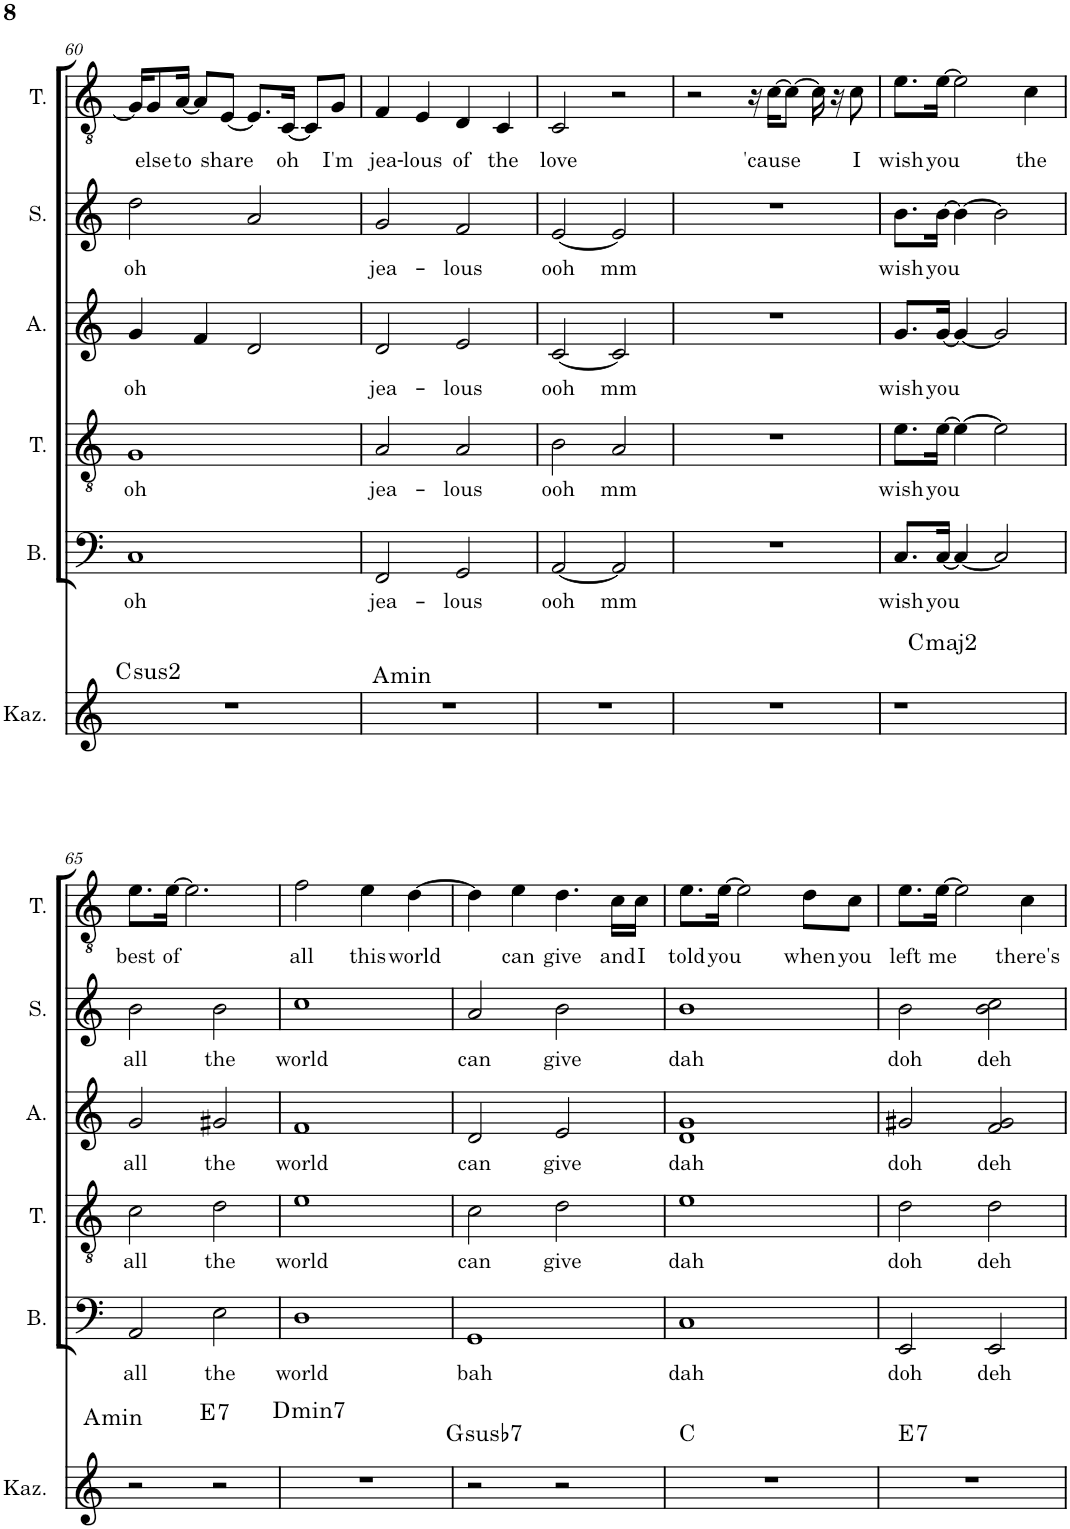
**kern	**harte	**kern	**text	**kern	**text	**kern	**text	**kern	**text	**kern	**text
*part6	*part6	*part5	*part5	*part4	*part4	*part3	*part3	*part2	*part2	*part1	*part1
*staff6	*	*staff5	*staff5	*staff4	*staff4	*staff3	*staff3	*staff2	*staff2	*staff1	*staff1
*I"Kazoo	*	*I"Bass	*	*I"Tenor	*	*I"Alto	*	*I"Soprano	*	*I"Tenor	*
*I'Kaz.	*	*I'B.	*	*I'T.	*	*I'A.	*	*I'S.	*	*I'T.	*
!!LO:PB:g=z
*clefG2	*	*clefF4	*	*clefGv2	*	*clefG2	*	*clefG2	*	*clefGv2	*
*k[]	*	*k[]	*	*k[]	*	*k[]	*	*k[]	*	*k[]	*
*M4/4	*	*M4/4	*	*M4/4	*	*M4/4	*	*M4/4	*	*M4/4	*
=60	=60	=60	=60	=60	=60	=60	=60	=60	=60	=60	=60
!	!LO:H:kt=2	!	!LO:LY:b	!	!LO:LY:b	!	!LO:LY:b	!	!LO:LY:b	!	!
1r	C:(1,2,5)	1C	oh	1G	oh	4g/	oh	2dd\	oh	16G/KL]	.
!	!	!	!	!	!	!	!	!	!	!	!LO:LY:b
.	.	.	.	.	.	.	.	.	.	8G/	else
!	!	!	!	!	!	!	!	!	!	!	!LO:LY:b
.	.	.	.	.	.	.	.	.	.	[16A/Jk	to
.	.	.	.	.	.	4f/	.	.	.	8A/L]	.
!	!	!	!	!	!	!	!	!	!	!	!LO:LY:b
.	.	.	.	.	.	.	.	.	.	[8E/J	share
.	.	.	.	.	.	2d/	.	2a/	.	8.E/L]	.
!	!	!	!	!	!	!	!	!	!	!	!LO:LY:b
.	.	.	.	.	.	.	.	.	.	[16C/Jk	oh
.	.	.	.	.	.	.	.	.	.	8C/L]	.
!	!	!	!	!	!	!	!	!	!	!	!LO:LY:b
.	.	.	.	.	.	.	.	.	.	8G/J	I'm
=61	=61	=61	=61	=61	=61	=61	=61	=61	=61	=61	=61
!	!LO:H:kt=min	!	!LO:LY:b	!	!LO:LY:b	!	!LO:LY:b	!	!LO:LY:b	!	!LO:LY:b
1r	A:min	2FF/	jea-	2A/	jea-	2d/	jea-	2g/	jea-	4F/	jea-
!	!	!	!	!	!	!	!	!	!	!	!LO:LY:b
.	.	.	.	.	.	.	.	.	.	4E/	-lous
!	!	!	!LO:LY:b	!	!LO:LY:b	!	!LO:LY:b	!	!LO:LY:b	!	!LO:LY:b
.	.	2GG/	-lous	2A/	-lous	2e/	-lous	2f/	-lous	4D/	of
!	!	!	!	!	!	!	!	!	!	!	!LO:LY:b
.	.	.	.	.	.	.	.	.	.	4C/	the
=62	=62	=62	=62	=62	=62	=62	=62	=62	=62	=62	=62
!	!	!	!LO:LY:b	!	!LO:LY:b	!	!LO:LY:b	!	!LO:LY:b	!	!LO:LY:b
1r	.	[2AA/	ooh	2B\	ooh	[2c/	ooh	[2e/	ooh	2C/	love
!	!	!	!LO:LY:b	!	!LO:LY:b	!	!LO:LY:b	!	!LO:LY:b	!	!
.	.	2AA/]	mm	2A/	mm	2c/]	mm	2e/]	mm	2r	.
=63	=63	=63	=63	=63	=63	=63	=63	=63	=63	=63	=63
1r	.	1r	.	1r	.	1r	.	1r	.	2r	.
.	.	.	.	.	.	.	.	.	.	16r	.
!	!	!	!	!	!	!	!	!	!	!	!LO:LY:b
.	.	.	.	.	.	.	.	.	.	[16c\KL	'cause
.	.	.	.	.	.	.	.	.	.	8c\J_	.
.	.	.	.	.	.	.	.	.	.	16c\]	.
.	.	.	.	.	.	.	.	.	.	16r	.
!	!	!	!	!	!	!	!	!	!	!	!LO:LY:b
.	.	.	.	.	.	.	.	.	.	8c\	I
=64	=64	=64	=64	=64	=64	=64	=64	=64	=64	=64	=64
!	!LO:H:kt=maj	!	!LO:LY:b	!	!LO:LY:b	!	!LO:LY:b	!	!LO:LY:b	!	!LO:LY:b
1r	C:maj(2)	8.C/L	wish	8.e\L	wish	8.g/L	wish	8.b\L	wish	8.e\L	wish
!	!	!	!LO:LY:b	!	!LO:LY:b	!	!LO:LY:b	!	!LO:LY:b	!	!LO:LY:b
.	.	[16C/Jk	you	[16e\Jk	you	[16g/Jk	you	[16b\Jk	you	[16e\Jk	you
.	.	4C/_	.	4e\_	.	4g/_	.	4b\_	.	2e\]	.
.	.	2C/]	.	2e\]	.	2g/]	.	2b\]	.	.	.
!	!	!	!	!	!	!	!	!	!	!	!LO:LY:b
.	.	.	.	.	.	.	.	.	.	4c\	the
!!LO:LB:g=z
=65	=65	=65	=65	=65	=65	=65	=65	=65	=65	=65	=65
!	!LO:H:kt=min	!	!LO:LY:b	!	!LO:LY:b	!	!LO:LY:b	!	!LO:LY:b	!	!LO:LY:b
2r	A:min	2AA/	all	2c\	all	2g/	all	2b\	all	8.e\L	best
!	!	!	!	!	!	!	!	!	!	!	!LO:LY:b
.	.	.	.	.	.	.	.	.	.	[16e\Jk	of
.	.	.	.	.	.	.	.	.	.	2.e\]	.
!	!LO:H:kt=7	!	!LO:LY:b	!	!LO:LY:b	!	!LO:LY:b	!	!LO:LY:b	!	!
2r	E:7	2E\	the	2d\	the	2g#X/	the	2b\	the	.	.
=66	=66	=66	=66	=66	=66	=66	=66	=66	=66	=66	=66
!	!LO:H:kt=min7	!	!LO:LY:b	!	!LO:LY:b	!	!LO:LY:b	!	!LO:LY:b	!	!LO:LY:b
1r	D:min7	1D	world	1e	world	1f	world	1cc	world	2f\	all
!	!	!	!	!	!	!	!	!	!	!	!LO:LY:b
.	.	.	.	.	.	.	.	.	.	4e\	this
!	!	!	!	!	!	!	!	!	!	!	!LO:LY:b
.	.	.	.	.	.	.	.	.	.	[4d\	world
=67	=67	=67	=67	=67	=67	=67	=67	=67	=67	=67	=67
!	!LO:H:kt=b7	!	!LO:LY:b	!	!LO:LY:b	!	!LO:LY:b	!	!LO:LY:b	!	!
2r	G:maj	1GG	bah	2c\	can	2d/	can	2a/	can	4d\]	.
!	!	!	!	!	!	!	!	!	!	!	!LO:LY:b
.	.	.	.	.	.	.	.	.	.	4e\	can
!	!	!	!	!	!LO:LY:b	!	!LO:LY:b	!	!LO:LY:b	!	!LO:LY:b
2r	.	.	.	2d\	give	2e/	give	2b\	give	4.d\	give
!	!	!	!	!	!	!	!	!	!	!	!LO:LY:b
.	.	.	.	.	.	.	.	.	.	16c\LL	and
!	!	!	!	!	!	!	!	!	!	!	!LO:LY:b
.	.	.	.	.	.	.	.	.	.	16c\JJ	I
=68	=68	=68	=68	=68	=68	=68	=68	=68	=68	=68	=68
!	!	!	!LO:LY:b	!	!LO:LY:b	!	!LO:LY:b	!	!LO:LY:b	!	!LO:LY:b
1r	C:maj	1C	dah	1e	dah	1d 1g	dah	1b	dah	8.e\L	told
!	!	!	!	!	!	!	!	!	!	!	!LO:LY:b
.	.	.	.	.	.	.	.	.	.	[16e\Jk	you
.	.	.	.	.	.	.	.	.	.	2e\]	.
!	!	!	!	!	!	!	!	!	!	!	!LO:LY:b
.	.	.	.	.	.	.	.	.	.	8d\L	when
!	!	!	!	!	!	!	!	!	!	!	!LO:LY:b
.	.	.	.	.	.	.	.	.	.	8c\J	you
=69	=69	=69	=69	=69	=69	=69	=69	=69	=69	=69	=69
!	!LO:H:kt=7	!	!LO:LY:b	!	!LO:LY:b	!	!LO:LY:b	!	!LO:LY:b	!	!LO:LY:b
1r	E:7	2EE/	doh	2d\	doh	2g#X/	doh	2b\	doh	8.e\L	left
!	!	!	!	!	!	!	!	!	!	!	!LO:LY:b
.	.	.	.	.	.	.	.	.	.	[16e\Jk	me
.	.	.	.	.	.	.	.	.	.	2e\]	.
!	!	!	!LO:LY:b	!	!LO:LY:b	!	!LO:LY:b	!	!LO:LY:b	!	!
.	.	2EE/	deh	2d\	deh	2f/ 2g#/	deh	2b\ 2cc\	deh	.	.
!	!	!	!	!	!	!	!	!	!	!	!LO:LY:b
.	.	.	.	.	.	.	.	.	.	4c\	there's
=	=	=	=	=	=	=	=	=	=	=	=
*-	*-	*-	*-	*-	*-	*-	*-	*-	*-	*-	*-
